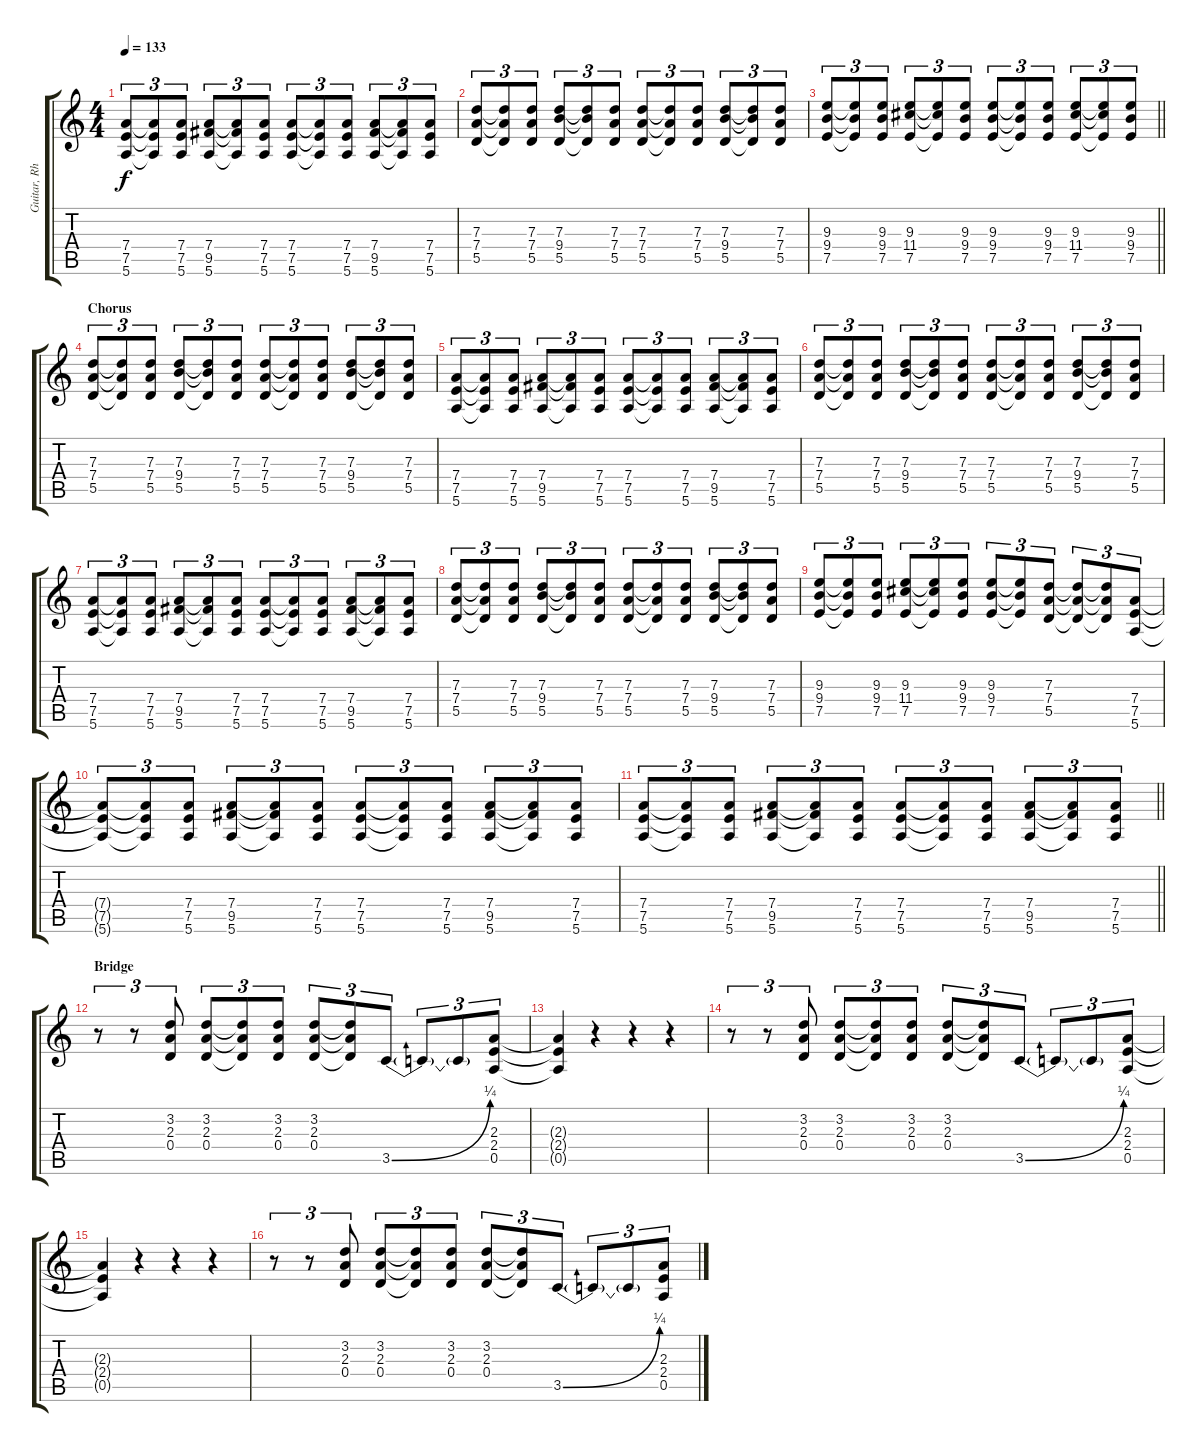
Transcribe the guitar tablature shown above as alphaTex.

\track ("Guitar, Rhythm" "Guitar, Rh") {instrument distortionguitar}
\staff {score tabs}
\tuning (E4 B3 G3 D3 A2 E2) {hide}
\ts (4 4)
\tempo 133
\clef g2
\ks c
(7.4 7.5 5.6).8{tu (3 2) dy f} (7.4{t} 7.5{t} 5.6{t}).8{tu (3 2)} (7.4 7.5 5.6).8{tu (3 2)} (7.4 9.5 5.6).8{tu (3 2)} (7.4{t} 9.5{t} 5.6{t}).8{tu (3 2)} (7.4 7.5 5.6).8{tu (3 2)} (7.4 7.5 5.6).8{tu (3 2)} (7.4{t} 7.5{t} 5.6{t}).8{tu (3 2)} (7.4 7.5 5.6).8{tu (3 2)} (7.4 9.5 5.6).8{tu (3 2)} (7.4{t} 9.5{t} 5.6{t}).8{tu (3 2)} (7.4 7.5 5.6).8{tu (3 2)} |
(7.3 7.4 5.5).8{tu (3 2)} (7.3{t} 7.4{t} 5.5{t}).8{tu (3 2)} (7.3 7.4 5.5).8{tu (3 2)} (7.3 9.4 5.5).8{tu (3 2)} (7.3{t} 9.4{t} 5.5{t}).8{tu (3 2)} (7.3 7.4 5.5).8{tu (3 2)} (7.3 7.4 5.5).8{tu (3 2)} (7.3{t} 7.4{t} 5.5{t}).8{tu (3 2)} (7.3 7.4 5.5).8{tu (3 2)} (7.3 9.4 5.5).8{tu (3 2)} (7.3{t} 9.4{t} 5.5{t}).8{tu (3 2)} (7.3 7.4 5.5).8{tu (3 2)} |
\barLineRight lightlight
(9.3 9.4 7.5).8{tu (3 2)} (9.3{t} 9.4{t} 7.5{t}).8{tu (3 2)} (9.3 9.4 7.5).8{tu (3 2)} (9.3 11.4 7.5).8{tu (3 2)} (9.3{t} 11.4{t} 7.5{t}).8{tu (3 2)} (9.3 9.4 7.5).8{tu (3 2)} (9.3 9.4 7.5).8{tu (3 2)} (9.3{t} 9.4{t} 7.5{t}).8{tu (3 2)} (9.3 9.4 7.5).8{tu (3 2)} (9.3 11.4 7.5).8{tu (3 2)} (9.3{t} 11.4{t} 7.5{t}).8{tu (3 2)} (9.3 9.4 7.5).8{tu (3 2)} |
\section ("" "Chorus")
(7.3 7.4 5.5).8{tu (3 2)} (7.3{t} 7.4{t} 5.5{t}).8{tu (3 2)} (7.3 7.4 5.5).8{tu (3 2)} (7.3 9.4 5.5).8{tu (3 2)} (7.3{t} 9.4{t} 5.5{t}).8{tu (3 2)} (7.3 7.4 5.5).8{tu (3 2)} (7.3 7.4 5.5).8{tu (3 2)} (7.3{t} 7.4{t} 5.5{t}).8{tu (3 2)} (7.3 7.4 5.5).8{tu (3 2)} (7.3 9.4 5.5).8{tu (3 2)} (7.3{t} 9.4{t} 5.5{t}).8{tu (3 2)} (7.3 7.4 5.5).8{tu (3 2)} |
(7.4 7.5 5.6).8{tu (3 2)} (7.4{t} 7.5{t} 5.6{t}).8{tu (3 2)} (7.4 7.5 5.6).8{tu (3 2)} (7.4 9.5 5.6).8{tu (3 2)} (7.4{t} 9.5{t} 5.6{t}).8{tu (3 2)} (7.4 7.5 5.6).8{tu (3 2)} (7.4 7.5 5.6).8{tu (3 2)} (7.4{t} 7.5{t} 5.6{t}).8{tu (3 2)} (7.4 7.5 5.6).8{tu (3 2)} (7.4 9.5 5.6).8{tu (3 2)} (7.4{t} 9.5{t} 5.6{t}).8{tu (3 2)} (7.4 7.5 5.6).8{tu (3 2)} |
(7.3 7.4 5.5).8{tu (3 2)} (7.3{t} 7.4{t} 5.5{t}).8{tu (3 2)} (7.3 7.4 5.5).8{tu (3 2)} (7.3 9.4 5.5).8{tu (3 2)} (7.3{t} 9.4{t} 5.5{t}).8{tu (3 2)} (7.3 7.4 5.5).8{tu (3 2)} (7.3 7.4 5.5).8{tu (3 2)} (7.3{t} 7.4{t} 5.5{t}).8{tu (3 2)} (7.3 7.4 5.5).8{tu (3 2)} (7.3 9.4 5.5).8{tu (3 2)} (7.3{t} 9.4{t} 5.5{t}).8{tu (3 2)} (7.3 7.4 5.5).8{tu (3 2)} |
(7.4 7.5 5.6).8{tu (3 2)} (7.4{t} 7.5{t} 5.6{t}).8{tu (3 2)} (7.4 7.5 5.6).8{tu (3 2)} (7.4 9.5 5.6).8{tu (3 2)} (7.4{t} 9.5{t} 5.6{t}).8{tu (3 2)} (7.4 7.5 5.6).8{tu (3 2)} (7.4 7.5 5.6).8{tu (3 2)} (7.4{t} 7.5{t} 5.6{t}).8{tu (3 2)} (7.4 7.5 5.6).8{tu (3 2)} (7.4 9.5 5.6).8{tu (3 2)} (7.4{t} 9.5{t} 5.6{t}).8{tu (3 2)} (7.4 7.5 5.6).8{tu (3 2)} |
(7.3 7.4 5.5).8{tu (3 2)} (7.3{t} 7.4{t} 5.5{t}).8{tu (3 2)} (7.3 7.4 5.5).8{tu (3 2)} (7.3 9.4 5.5).8{tu (3 2)} (7.3{t} 9.4{t} 5.5{t}).8{tu (3 2)} (7.3 7.4 5.5).8{tu (3 2)} (7.3 7.4 5.5).8{tu (3 2)} (7.3{t} 7.4{t} 5.5{t}).8{tu (3 2)} (7.3 7.4 5.5).8{tu (3 2)} (7.3 9.4 5.5).8{tu (3 2)} (7.3{t} 9.4{t} 5.5{t}).8{tu (3 2)} (7.3 7.4 5.5).8{tu (3 2)} |
(9.3 9.4 7.5).8{tu (3 2)} (9.3{t} 9.4{t} 7.5{t}).8{tu (3 2)} (9.3 9.4 7.5).8{tu (3 2)} (9.3 11.4 7.5).8{tu (3 2)} (9.3{t} 11.4{t} 7.5{t}).8{tu (3 2)} (9.3 9.4 7.5).8{tu (3 2)} (9.3 9.4 7.5).8{tu (3 2)} (9.3{t} 9.4{t} 7.5{t}).8{tu (3 2)} (7.3 7.4 5.5).8{tu (3 2)} (7.3{t} 7.4{t} 5.5{t}).8{tu (3 2)} (7.3{t} 7.4{t} 5.5{t}).8{tu (3 2)} (7.4 7.5 5.6).8{tu (3 2)} |
(7.4{t} 7.5{t} 5.6{t}).8{tu (3 2)} (7.4{t} 7.5{t} 5.6{t}).8{tu (3 2)} (7.4 7.5 5.6).8{tu (3 2)} (7.4 9.5 5.6).8{tu (3 2)} (7.4{t} 9.5{t} 5.6{t}).8{tu (3 2)} (7.4 7.5 5.6).8{tu (3 2)} (7.4 7.5 5.6).8{tu (3 2)} (7.4{t} 7.5{t} 5.6{t}).8{tu (3 2)} (7.4 7.5 5.6).8{tu (3 2)} (7.4 9.5 5.6).8{tu (3 2)} (7.4{t} 9.5{t} 5.6{t}).8{tu (3 2)} (7.4 7.5 5.6).8{tu (3 2)} |
\barLineRight lightlight
(7.4 7.5 5.6).8{tu (3 2)} (7.4{t} 7.5{t} 5.6{t}).8{tu (3 2)} (7.4 7.5 5.6).8{tu (3 2)} (7.4 9.5 5.6).8{tu (3 2)} (7.4{t} 9.5{t} 5.6{t}).8{tu (3 2)} (7.4 7.5 5.6).8{tu (3 2)} (7.4 7.5 5.6).8{tu (3 2)} (7.4{t} 7.5{t} 5.6{t}).8{tu (3 2)} (7.4 7.5 5.6).8{tu (3 2)} (7.4 9.5 5.6).8{tu (3 2)} (7.4{t} 9.5{t} 5.6{t}).8{tu (3 2)} (7.4 7.5 5.6).8{tu (3 2)} |
\section ("" "Bridge")
r.8{tu (3 2)} r.8{tu (3 2)} (3.2 2.3 0.4).8{tu (3 2)} (3.2 2.3 0.4).8{tu (3 2)} (3.2{t} 2.3{t} 0.4{t}).8{tu (3 2)} (3.2 2.3 0.4).8{tu (3 2)} (3.2 2.3 0.4).8{tu (3 2)} (3.2{t} 2.3{t} 0.4{t}).8{tu (3 2)} 3.5{be (bend 0 0 60 1)}.8{tu (3 2)} 3.5{t}.8{tu (3 2)} 3.5{t}.8{tu (3 2)} (2.3 2.4 0.5).8{tu (3 2)} |
(2.3{t} 2.4{t} 0.5{t}).4 r.4 r.4 r.4 |
r.8{tu (3 2)} r.8{tu (3 2)} (3.2 2.3 0.4).8{tu (3 2)} (3.2 2.3 0.4).8{tu (3 2)} (3.2{t} 2.3{t} 0.4{t}).8{tu (3 2)} (3.2 2.3 0.4).8{tu (3 2)} (3.2 2.3 0.4).8{tu (3 2)} (3.2{t} 2.3{t} 0.4{t}).8{tu (3 2)} 3.5{be (bend 0 0 60 1)}.8{tu (3 2)} 3.5{t}.8{tu (3 2)} 3.5{t}.8{tu (3 2)} (2.3 2.4 0.5).8{tu (3 2)} |
(2.3{t} 2.4{t} 0.5{t}).4 r.4 r.4 r.4 |
r.8{tu (3 2)} r.8{tu (3 2)} (3.2 2.3 0.4).8{tu (3 2)} (3.2 2.3 0.4).8{tu (3 2)} (3.2{t} 2.3{t} 0.4{t}).8{tu (3 2)} (3.2 2.3 0.4).8{tu (3 2)} (3.2 2.3 0.4).8{tu (3 2)} (3.2{t} 2.3{t} 0.4{t}).8{tu (3 2)} 3.5{be (bend 0 0 60 1)}.8{tu (3 2)} 3.5{t}.8{tu (3 2)} 3.5{t}.8{tu (3 2)} (2.3 2.4 0.5).8{tu (3 2)}
